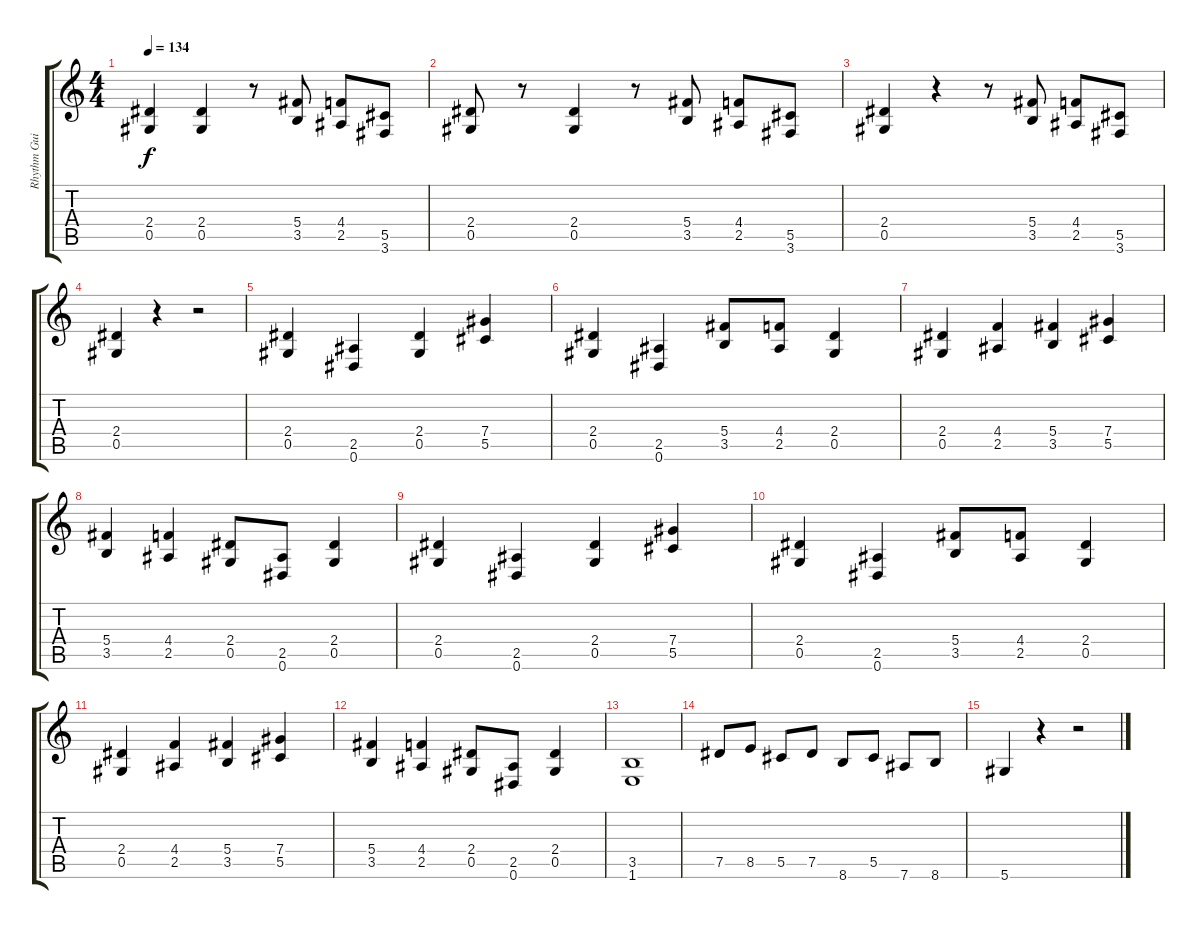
\track ("Rhythm Guitar (Timo Tolkki)" "Rhythm Gui") {instrument distortionguitar}
\staff {score tabs}
\tuning (Eb4 Bb3 Gb3 Db3 Ab2 Eb2) {hide}
\ts (4 4)
\tempo 134
\clef g2
\ks c
(2.4 0.5).4{dy f} (2.4 0.5).4 r.8 (5.4 3.5).8 (4.4 2.5).8 (5.5 3.6).8 |
(2.4 0.5).8 r.8 (2.4 0.5).4 r.8 (5.4 3.5).8 (4.4 2.5).8 (5.5 3.6).8 |
(2.4 0.5).4 r.4 r.8 (5.4 3.5).8 (4.4 2.5).8 (5.5 3.6).8 |
(2.4 0.5).4 r.4 r.2 |
(2.4 0.5).4 (2.5 0.6).4 (2.4 0.5).4 (7.4 5.5).4 |
(2.4 0.5).4 (2.5 0.6).4 (5.4 3.5).8 (4.4 2.5).8 (2.4 0.5).4 |
(2.4 0.5).4 (4.4 2.5).4 (5.4 3.5).4 (7.4 5.5).4 |
(5.4 3.5).4 (4.4 2.5).4 (2.4 0.5).8 (2.5 0.6).8 (2.4 0.5).4 |
(2.4 0.5).4 (2.5 0.6).4 (2.4 0.5).4 (7.4 5.5).4 |
(2.4 0.5).4 (2.5 0.6).4 (5.4 3.5).8 (4.4 2.5).8 (2.4 0.5).4 |
(2.4 0.5).4 (4.4 2.5).4 (5.4 3.5).4 (7.4 5.5).4 |
(5.4 3.5).4 (4.4 2.5).4 (2.4 0.5).8 (2.5 0.6).8 (2.4 0.5).4 |
(3.5 1.6).1 |
7.5.8 8.5.8 5.5.8 7.5.8 8.6.8 5.5.8 7.6.8 8.6.8 |
5.6.4 r.4 r.2
